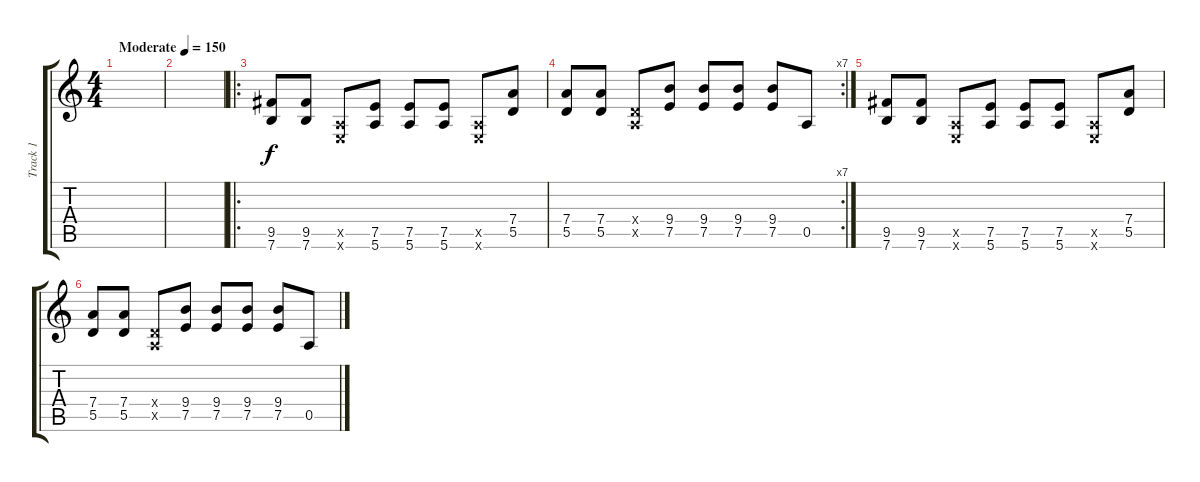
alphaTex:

\track ("Track 1" "Track 1") {instrument distortionguitar}
\staff {score tabs}
\tuning (E4 B3 G3 D3 A2 E2) {hide}
\ts (4 4)
\tempo (150 "Moderate")
\clef g2
\ks c
|
|
\ro
(9.5 7.6).8 (9.5 7.6).8 (0.5{x} 0.6{x}).8 (7.5 5.6).8 (7.5 5.6).8 (7.5 5.6).8 (0.5{x} 0.6{x}).8 (7.4 5.5).8 |
\rc 7
(7.4 5.5).8 (7.4 5.5).8 (0.4{x} 0.5{x}).8 (9.4 7.5).8 (9.4 7.5).8 (9.4 7.5).8 (9.4 7.5).8 0.5.8 |
(9.5 7.6).8 (9.5 7.6).8 (0.5{x} 0.6{x}).8 (7.5 5.6).8 (7.5 5.6).8 (7.5 5.6).8 (0.5{x} 0.6{x}).8 (7.4 5.5).8 |
(7.4 5.5).8 (7.4 5.5).8 (0.4{x} 0.5{x}).8 (9.4 7.5).8 (9.4 7.5).8 (9.4 7.5).8 (9.4 7.5).8 0.5.8
